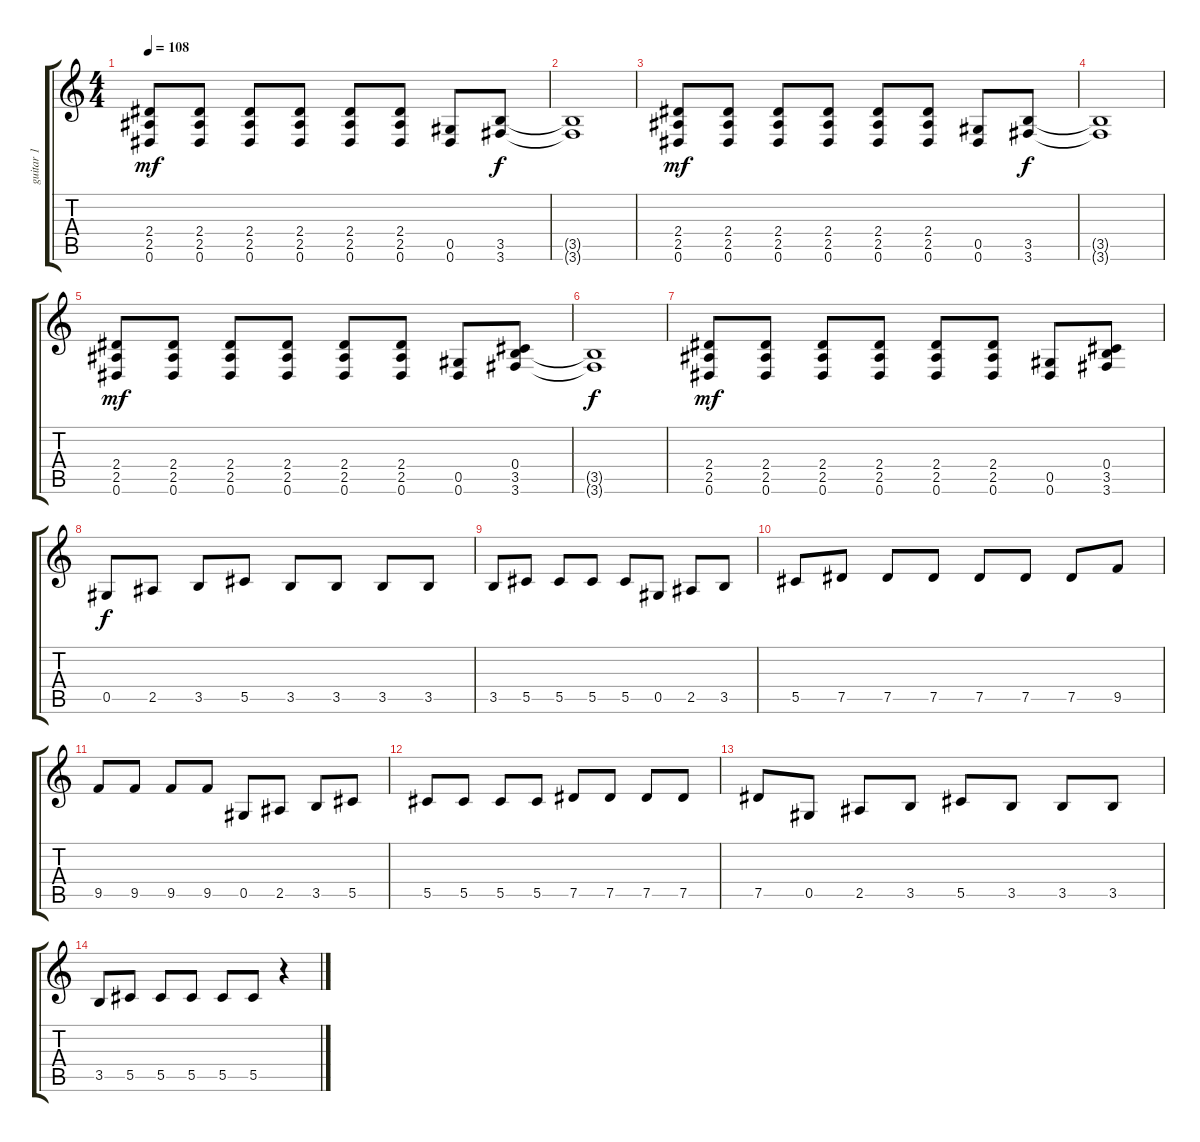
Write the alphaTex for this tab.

\track ("guitar 1" "guitar 1") {instrument distortionguitar}
\staff {score tabs}
\tuning (Eb4 Bb3 Gb3 Db3 Ab2 Eb2) {hide}
\ts (4 4)
\tempo 108
\clef g2
\ks c
(2.4 2.5 0.6).8{dy mf} (2.4 2.5 0.6).8 (2.4 2.5 0.6).8 (2.4 2.5 0.6).8 (2.4 2.5 0.6).8 (2.4 2.5 0.6).8 (0.5 0.6).8 (3.5 3.6).8{dy f} |
(3.5{t} 3.6{t}).1 |
(2.4 2.5 0.6).8{dy mf} (2.4 2.5 0.6).8 (2.4 2.5 0.6).8 (2.4 2.5 0.6).8 (2.4 2.5 0.6).8 (2.4 2.5 0.6).8 (0.5 0.6).8 (3.5 3.6).8{dy f} |
(3.5{t} 3.6{t}).1 |
(2.4 2.5 0.6).8{dy mf} (2.4 2.5 0.6).8 (2.4 2.5 0.6).8 (2.4 2.5 0.6).8 (2.4 2.5 0.6).8 (2.4 2.5 0.6).8 (0.5 0.6).8 (0.4 3.5 3.6).8 |
(3.5{t} 3.6{t}).1{dy f} |
(2.4 2.5 0.6).8{dy mf} (2.4 2.5 0.6).8 (2.4 2.5 0.6).8 (2.4 2.5 0.6).8 (2.4 2.5 0.6).8 (2.4 2.5 0.6).8 (0.5 0.6).8 (0.4 3.5 3.6).8 |
0.5.8{dy f} 2.5.8 3.5.8 5.5.8 3.5.8 3.5.8 3.5.8 3.5.8 |
3.5.8 5.5.8 5.5.8 5.5.8 5.5.8 0.5.8 2.5.8 3.5.8 |
5.5.8 7.5.8 7.5.8 7.5.8 7.5.8 7.5.8 7.5.8 9.5.8 |
9.5.8 9.5.8 9.5.8 9.5.8 0.5.8 2.5.8 3.5.8 5.5.8 |
5.5.8 5.5.8 5.5.8 5.5.8 7.5.8 7.5.8 7.5.8 7.5.8 |
7.5.8 0.5.8 2.5.8 3.5.8 5.5.8 3.5.8 3.5.8 3.5.8 |
3.5.8 5.5.8 5.5.8 5.5.8 5.5.8 5.5.8 r.4
